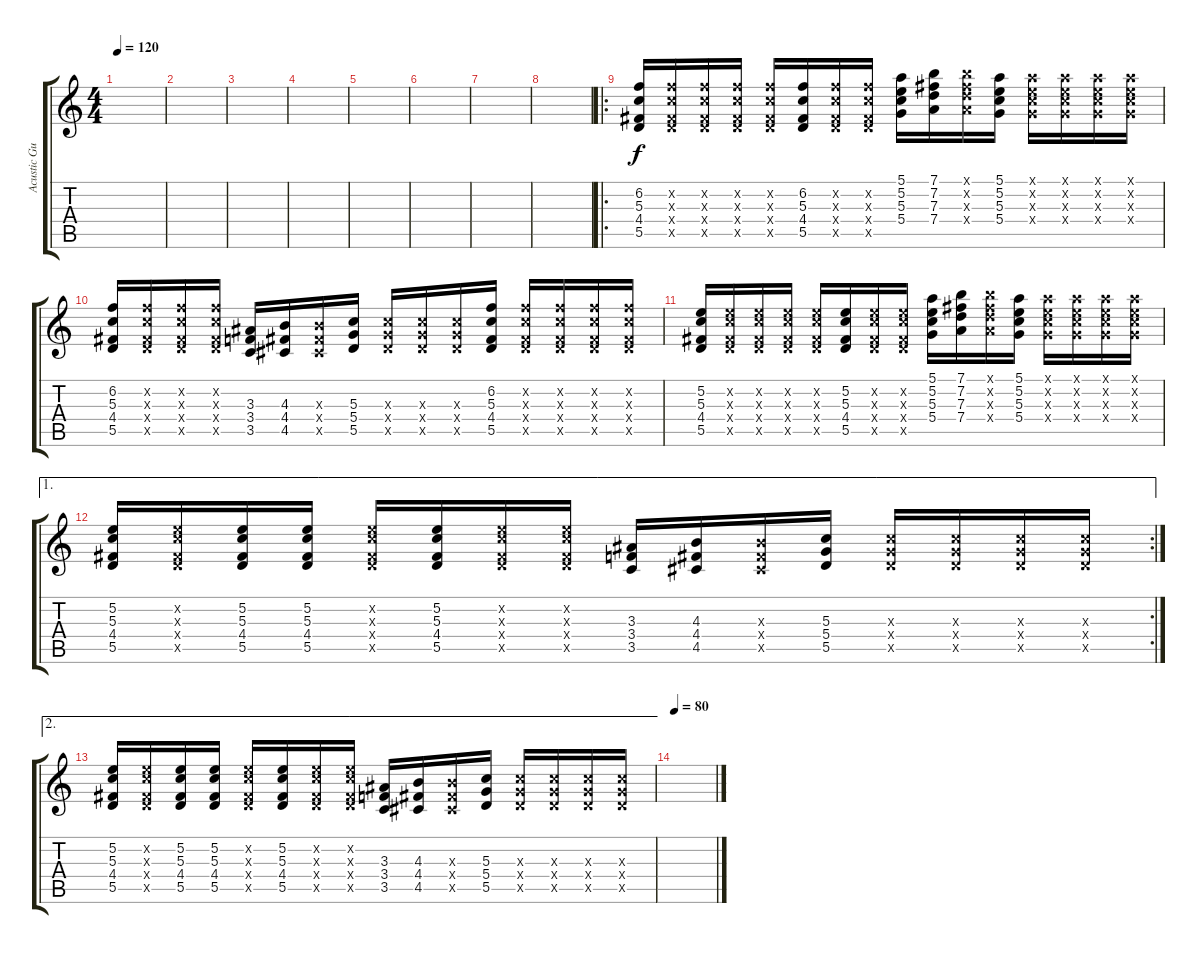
\track ("Acustic Guitar" "Acustic Gu") {instrument acousticguitarsteel}
\staff {score tabs}
\tuning (E4 B3 G3 D3 A2 E2) {hide}
\ts (4 4)
\tempo 120
\clef g2
\ks c
|
|
|
|
|
|
|
|
\ro
(6.2 5.3 4.4 5.5).16 (6.2{x} 5.3{x} 4.4{x} 5.5{x}).16 (6.2{x} 5.3{x} 4.4{x} 5.5{x}).16 (6.2{x} 5.3{x} 4.4{x} 5.5{x}).16 (6.2{x} 5.3{x} 4.4{x} 5.5{x}).16 (6.2 5.3 4.4 5.5).16 (6.2{x} 5.3{x} 4.4{x} 5.5{x}).16 (6.2{x} 5.3{x} 4.4{x} 5.5{x}).16 (5.1 5.2 5.3 5.4).16 (7.1 7.2 7.3 7.4).16 (7.1{x} 7.2{x} 7.3{x} 7.4{x}).16 (5.1 5.2 5.3 5.4).16 (5.1{x} 5.2{x} 5.3{x} 5.4{x}).16 (5.1{x} 5.2{x} 5.3{x} 5.4{x}).16 (5.1{x} 5.2{x} 5.3{x} 5.4{x}).16 (5.1{x} 5.2{x} 5.3{x} 5.4{x}).16 |
(6.2 5.3 4.4 5.5).16 (6.2{x} 5.3{x} 4.4{x} 5.5{x}).16 (6.2{x} 5.3{x} 4.4{x} 5.5{x}).16 (6.2{x} 5.3{x} 4.4{x} 5.5{x}).16 (3.3 3.4 3.5).16 (4.3 4.4 4.5).16 (4.3{x} 4.4{x} 4.5{x}).16 (5.3 5.4 5.5).16 (5.3{x} 5.4{x} 5.5{x}).16 (5.3{x} 5.4{x} 5.5{x}).16 (5.3{x} 5.4{x} 5.5{x}).16 (6.2 5.3 4.4 5.5).16 (6.2{x} 5.3{x} 4.4{x} 5.5{x}).16 (6.2{x} 5.3{x} 4.4{x} 5.5{x}).16 (6.2{x} 5.3{x} 4.4{x} 5.5{x}).16 (6.2{x} 5.3{x} 4.4{x} 5.5{x}).16 |
(5.2 5.3 4.4 5.5).16 (5.2{x} 5.3{x} 4.4{x} 5.5{x}).16 (5.2{x} 5.3{x} 4.4{x} 5.5{x}).16 (5.2{x} 5.3{x} 4.4{x} 5.5{x}).16 (5.2{x} 5.3{x} 4.4{x} 5.5{x}).16 (5.2 5.3 4.4 5.5).16 (5.2{x} 5.3{x} 4.4{x} 5.5{x}).16 (5.2{x} 5.3{x} 4.4{x} 5.5{x}).16 (5.1 5.2 5.3 5.4).16 (7.1 7.2 7.3 7.4).16 (7.1{x} 7.2{x} 7.3{x} 7.4{x}).16 (5.1 5.2 5.3 5.4).16 (5.1{x} 5.2{x} 5.3{x} 5.4{x}).16 (5.1{x} 5.2{x} 5.3{x} 5.4{x}).16 (5.1{x} 5.2{x} 5.3{x} 5.4{x}).16 (5.1{x} 5.2{x} 5.3{x} 5.4{x}).16 |
\ae 1
\rc 2
(5.2 5.3 4.4 5.5).16 (5.2{x} 5.3{x} 4.4{x} 5.5{x}).16 (5.2 5.3 4.4 5.5).16 (5.2 5.3 4.4 5.5).16 (5.2{x} 5.3{x} 4.4{x} 5.5{x}).16 (5.2 5.3 4.4 5.5).16 (5.2{x} 5.3{x} 4.4{x} 5.5{x}).16 (5.2{x} 5.3{x} 4.4{x} 5.5{x}).16 (3.3 3.4 3.5).16 (4.3 4.4 4.5).16 (4.3{x} 4.4{x} 4.5{x}).16 (5.3 5.4 5.5).16 (5.3{x} 5.4{x} 5.5{x}).16 (5.3{x} 5.4{x} 5.5{x}).16 (5.3{x} 5.4{x} 5.5{x}).16 (5.3{x} 5.4{x} 5.5{x}).16 |
\ae 2
(5.2 5.3 4.4 5.5).16 (5.2{x} 5.3{x} 4.4{x} 5.5{x}).16 (5.2 5.3 4.4 5.5).16 (5.2 5.3 4.4 5.5).16 (5.2{x} 5.3{x} 4.4{x} 5.5{x}).16 (5.2 5.3 4.4 5.5).16 (5.2{x} 5.3{x} 4.4{x} 5.5{x}).16 (5.2{x} 5.3{x} 4.4{x} 5.5{x}).16 (3.3 3.4 3.5).16 (4.3 4.4 4.5).16 (4.3{x} 4.4{x} 4.5{x}).16 (5.3 5.4 5.5).16 (5.3{x} 5.4{x} 5.5{x}).16 (5.3{x} 5.4{x} 5.5{x}).16 (5.3{x} 5.4{x} 5.5{x}).16 (5.3{x} 5.4{x} 5.5{x}).16 |
\tempo 80
